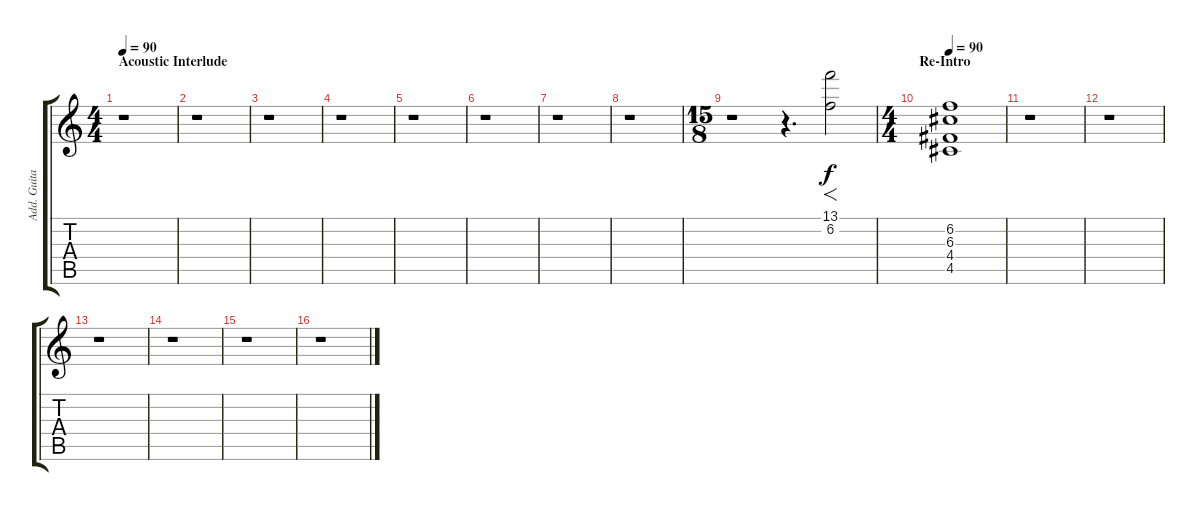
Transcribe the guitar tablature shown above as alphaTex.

\track ("Add. Guitar" "Add. Guita") {instrument overdrivenguitar}
\staff {score tabs}
\tuning (E4 B3 G3 D3 A2 E2) {hide}
\ts (4 4)
\section ("" "Acoustic Interlude")
\tempo 90
\clef g2
\ks c
r.1{dy f} |
r.1 |
r.1 |
r.1 |
r.1 |
r.1 |
r.1 |
r.1 |
\ts (15 8)
r.1 r.4{d} (13.1 6.2).2{f instrument pad4choir} |
\ts (4 4)
\section ("" "Re-Intro")
\tempo 90
(6.2 6.3 4.4 4.5).1{instrument gunshot} |
r.1 |
r.1 |
r.1 |
r.1 |
r.1 |
r.1
